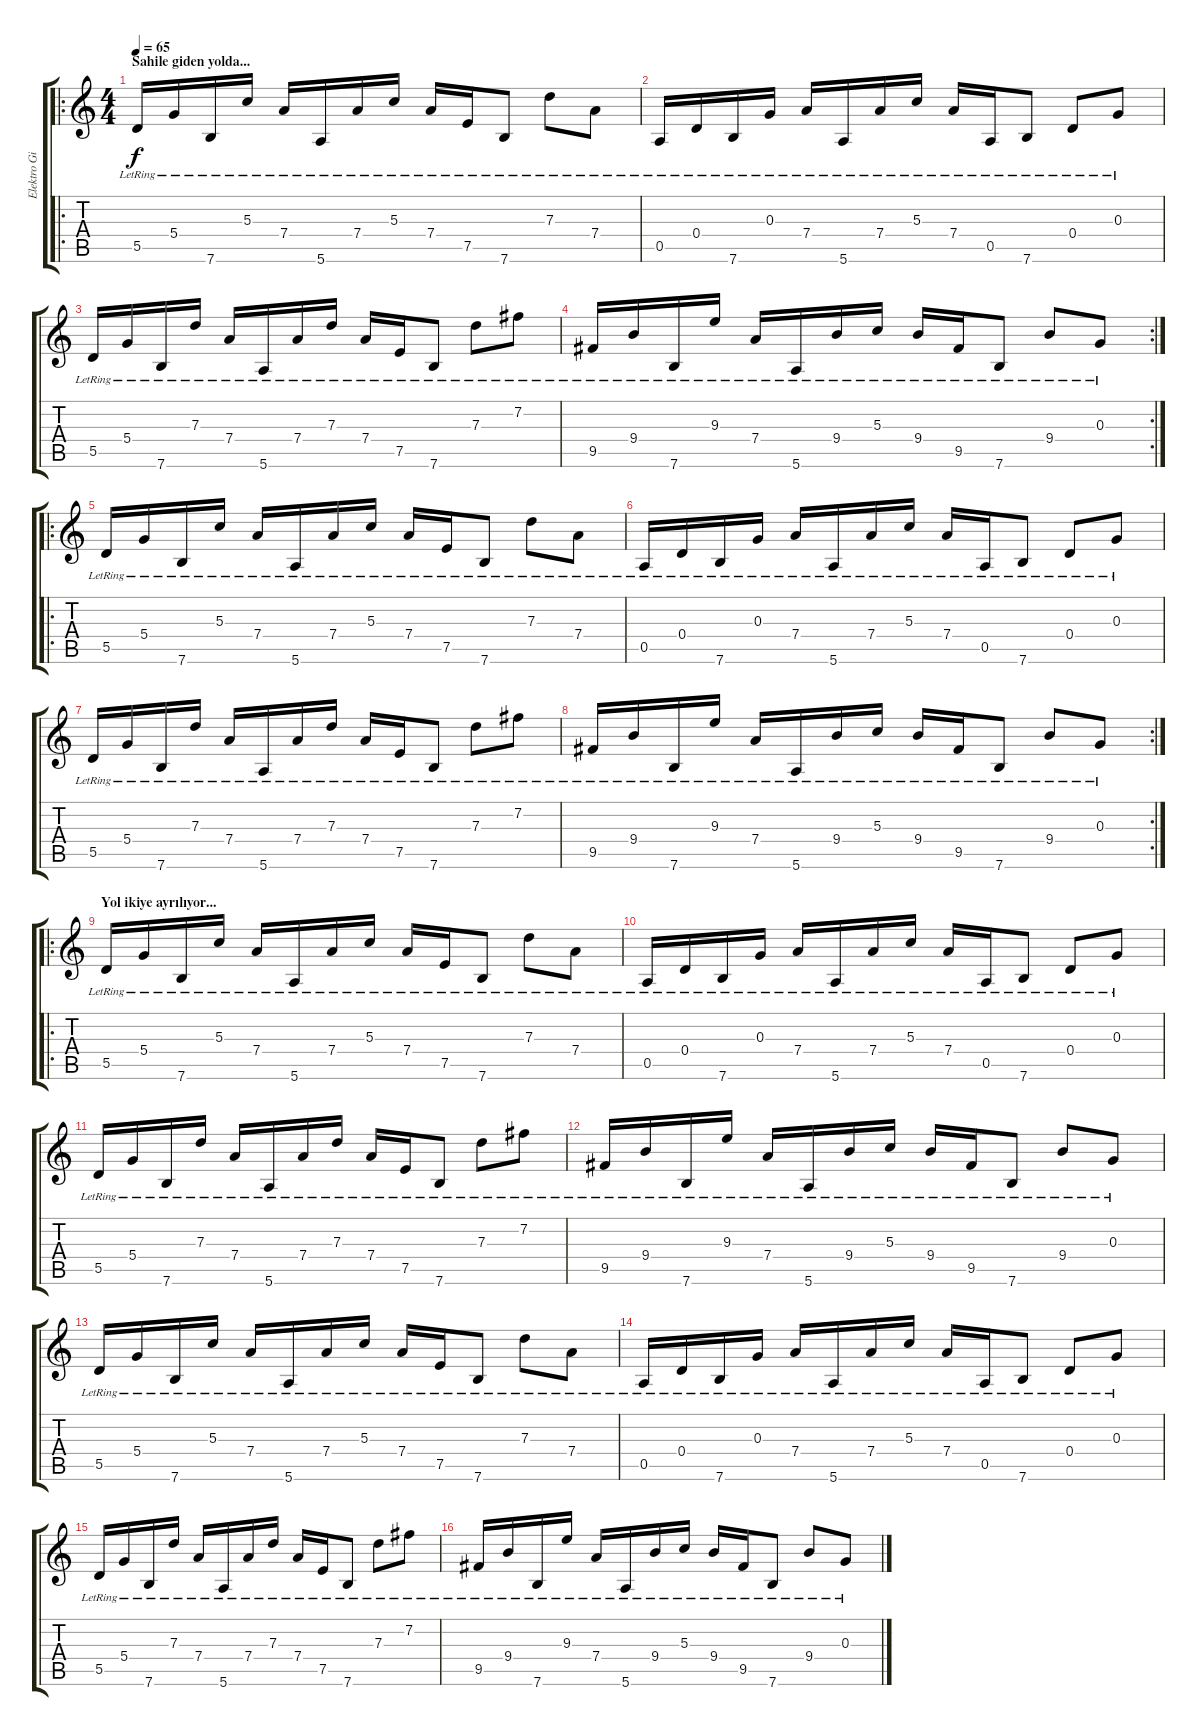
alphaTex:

\track ("Elektro Gitar" "Elektro Gi") {instrument electricguitarjazz}
\staff {score tabs}
\tuning (E4 B3 G3 D3 A2 E2) {hide}
\ro
\ts (4 4)
\section ("" "Sahile giden yolda...")
\tempo 65
\clef g2
\ks c
5.5{lr}.16{dy f volume 0 instrument electricguitarjazz} 5.4{lr}.16 7.6{lr}.16 5.3{lr}.16 7.4{lr}.16 5.6{lr}.16 7.4{lr}.16 5.3{lr}.16 7.4{lr}.16 7.5{lr}.16 7.6{lr}.8 7.3{lr}.8 7.4{lr}.8 |
0.5{lr}.16 0.4{lr}.16 7.6{lr}.16 0.3{lr}.16 7.4{lr}.16 5.6{lr}.16 7.4{lr}.16 5.3{lr}.16 7.4{lr}.16 0.5{lr}.16 7.6{lr}.8 0.4{lr}.8 0.3{lr}.8 |
5.5{lr}.16 5.4{lr}.16 7.6{lr}.16 7.3{lr}.16 7.4{lr}.16 5.6{lr}.16 7.4{lr}.16 7.3{lr}.16 7.4{lr}.16 7.5{lr}.16 7.6{lr}.8 7.3{lr}.8 7.2{lr}.8 |
\rc 2
9.5{lr}.16 9.4{lr}.16 7.6{lr}.16 9.3{lr}.16 7.4{lr}.16 5.6{lr}.16 9.4{lr}.16 5.3{lr}.16 9.4{lr}.16 9.5{lr}.16 7.6{lr}.8 9.4{lr}.8 0.3{lr}.8 |
\ro
5.5{lr}.16{volume 12} 5.4{lr}.16 7.6{lr}.16 5.3{lr}.16 7.4{lr}.16 5.6{lr}.16 7.4{lr}.16 5.3{lr}.16 7.4{lr}.16 7.5{lr}.16 7.6{lr}.8 7.3{lr}.8 7.4{lr}.8 |
0.5{lr}.16 0.4{lr}.16 7.6{lr}.16 0.3{lr}.16 7.4{lr}.16 5.6{lr}.16 7.4{lr}.16 5.3{lr}.16 7.4{lr}.16 0.5{lr}.16 7.6{lr}.8 0.4{lr}.8 0.3{lr}.8 |
5.5{lr}.16 5.4{lr}.16 7.6{lr}.16 7.3{lr}.16 7.4{lr}.16 5.6{lr}.16 7.4{lr}.16 7.3{lr}.16 7.4{lr}.16 7.5{lr}.16 7.6{lr}.8 7.3{lr}.8 7.2{lr}.8 |
\rc 2
9.5{lr}.16 9.4{lr}.16 7.6{lr}.16 9.3{lr}.16 7.4{lr}.16 5.6{lr}.16 9.4{lr}.16 5.3{lr}.16 9.4{lr}.16 9.5{lr}.16 7.6{lr}.8 9.4{lr}.8 0.3{lr}.8 |
\ro
\section ("" "Yol ikiye ayrılıyor...")
5.5{lr}.16 5.4{lr}.16 7.6{lr}.16 5.3{lr}.16 7.4{lr}.16 5.6{lr}.16 7.4{lr}.16 5.3{lr}.16 7.4{lr}.16 7.5{lr}.16 7.6{lr}.8 7.3{lr}.8 7.4{lr}.8 |
0.5{lr}.16 0.4{lr}.16 7.6{lr}.16 0.3{lr}.16 7.4{lr}.16 5.6{lr}.16 7.4{lr}.16 5.3{lr}.16 7.4{lr}.16 0.5{lr}.16 7.6{lr}.8 0.4{lr}.8 0.3{lr}.8 |
5.5{lr}.16 5.4{lr}.16 7.6{lr}.16 7.3{lr}.16 7.4{lr}.16 5.6{lr}.16 7.4{lr}.16 7.3{lr}.16 7.4{lr}.16 7.5{lr}.16 7.6{lr}.8 7.3{lr}.8 7.2{lr}.8 |
9.5{lr}.16 9.4{lr}.16 7.6{lr}.16 9.3{lr}.16 7.4{lr}.16 5.6{lr}.16 9.4{lr}.16 5.3{lr}.16 9.4{lr}.16 9.5{lr}.16 7.6{lr}.8 9.4{lr}.8 0.3{lr}.8 |
5.5{lr}.16 5.4{lr}.16 7.6{lr}.16 5.3{lr}.16 7.4{lr}.16 5.6{lr}.16 7.4{lr}.16 5.3{lr}.16 7.4{lr}.16 7.5{lr}.16 7.6{lr}.8 7.3{lr}.8 7.4{lr}.8 |
0.5{lr}.16 0.4{lr}.16 7.6{lr}.16 0.3{lr}.16 7.4{lr}.16 5.6{lr}.16 7.4{lr}.16 5.3{lr}.16 7.4{lr}.16 0.5{lr}.16 7.6{lr}.8 0.4{lr}.8 0.3{lr}.8 |
5.5{lr}.16 5.4{lr}.16 7.6{lr}.16 7.3{lr}.16 7.4{lr}.16 5.6{lr}.16 7.4{lr}.16 7.3{lr}.16 7.4{lr}.16 7.5{lr}.16 7.6{lr}.8 7.3{lr}.8 7.2{lr}.8 |
9.5{lr}.16 9.4{lr}.16 7.6{lr}.16 9.3{lr}.16 7.4{lr}.16 5.6{lr}.16 9.4{lr}.16 5.3{lr}.16 9.4{lr}.16 9.5{lr}.16 7.6{lr}.8 9.4{lr}.8 0.3{lr}.8
